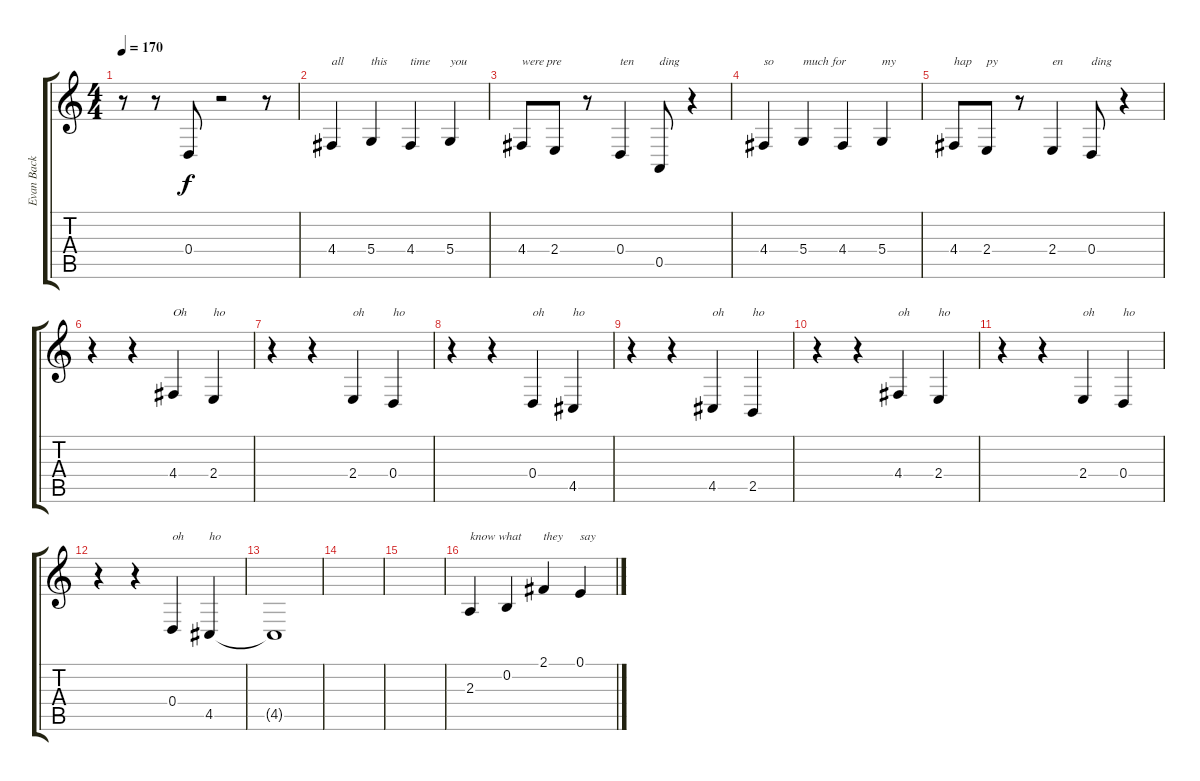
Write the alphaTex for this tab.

\track ("Evan Back Vocals" "Evan Back ") {instrument lead6voice}
\staff {score tabs}
\tuning (E4 B3 G3 D3 A2 E2) {hide}
\ts (4 4)
\tempo 170
\clef g2
\ks c
r.8{dy f} r.8 0.4.8 r.2 r.8 |
4.4.4{txt "all"} 5.4.4{txt "this"} 4.4.4{txt "time"} 5.4.4{txt "you"} |
4.4.8{txt "were pre"} 2.4.8 r.8 0.4.4{txt "ten"} 0.5.8{txt "ding"} r.4 |
4.4.4{txt "so"} 5.4.4{txt "much for"} 4.4.4 5.4.4{txt "my"} |
4.4.8{txt "hap"} 2.4.8{txt "py"} r.8 2.4.4{txt "en"} 0.4.8{txt "ding"} r.4 |
r.4 r.4 4.4.4{txt "Oh"} 2.4.4{txt "ho"} |
r.4 r.4 2.4.4{txt "oh"} 0.4.4{txt "ho"} |
r.4 r.4 0.4.4{txt "oh"} 4.5.4{txt "ho"} |
r.4 r.4 4.5.4{txt "oh"} 2.5.4{txt "ho"} |
r.4 r.4 4.4.4{txt "oh"} 2.4.4{txt "ho"} |
r.4 r.4 2.4.4{txt "oh"} 0.4.4{txt "ho"} |
r.4 r.4 0.4.4{txt "oh"} 4.5.4{txt "ho"} |
4.5{t}.1 |
|
|
2.3.4{txt "know what"} 0.2.4 2.1.4{txt "they"} 0.1.4{txt "say"}
